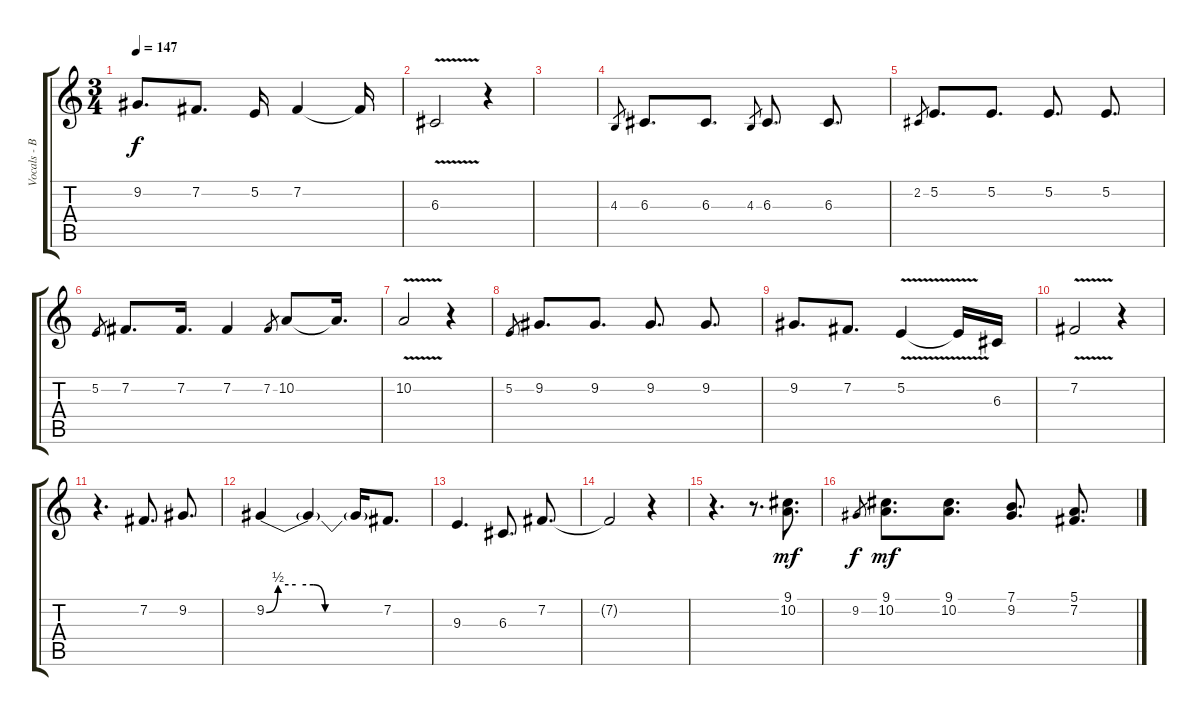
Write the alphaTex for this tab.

\track ("Vocals - Backing Vocals" "Vocals - B") {instrument lead2sawtooth}
\staff {score tabs}
\tuning (E4 B3 G3 D3 A2 E2) {hide}
\ts (3 4)
\tempo 147
\clef g2
\ks c
9.2.8{d dy f} 7.2.8{d} 5.2.16 7.2.4 7.2{t}.16 |
6.3{v}.2 r.4 |
|
4.3.8{gr} 6.3.8{d} 6.3.8{d} 4.3.8{gr} 6.3.8{d} 6.3.8{d} |
2.2.8{gr} 5.2.8{d} 5.2.8{d} 5.2.8{d} 5.2.8{d} |
5.2.8{gr} 7.2.8{d} 7.2.16{d} 7.2.4 7.2.8{gr} 10.2.8 10.2{t}.16{d} |
10.2{v}.2 r.4 |
5.2.8{gr} 9.2.8{d} 9.2.8{d} 9.2.8{d} 9.2.8{d} |
9.2.8{d} 7.2.8{d} 5.2{v}.4 5.2{t}.16 6.3.16 |
7.2{v}.2 r.4 |
\section ("" "")
r.4{d} 7.2.8{d} 9.2.8{d} |
9.2{be (custom 0 0 6 2 15 2 24 2 30 0 45 0 60 0)}.4 9.2{t}.4 9.2{t}.16 7.2.8{d} |
9.3.4{d} 6.3.8{d} 7.2.8{d} |
7.2{t}.2 r.4 |
r.4{d} r.8{d} (9.1 10.2).8{d dy mf} |
9.2.8{gr dy f} (9.1 10.2).8{d dy mf} (9.1 10.2).8{d} (7.1 9.2).8{d} (5.1 7.2).8{d}
